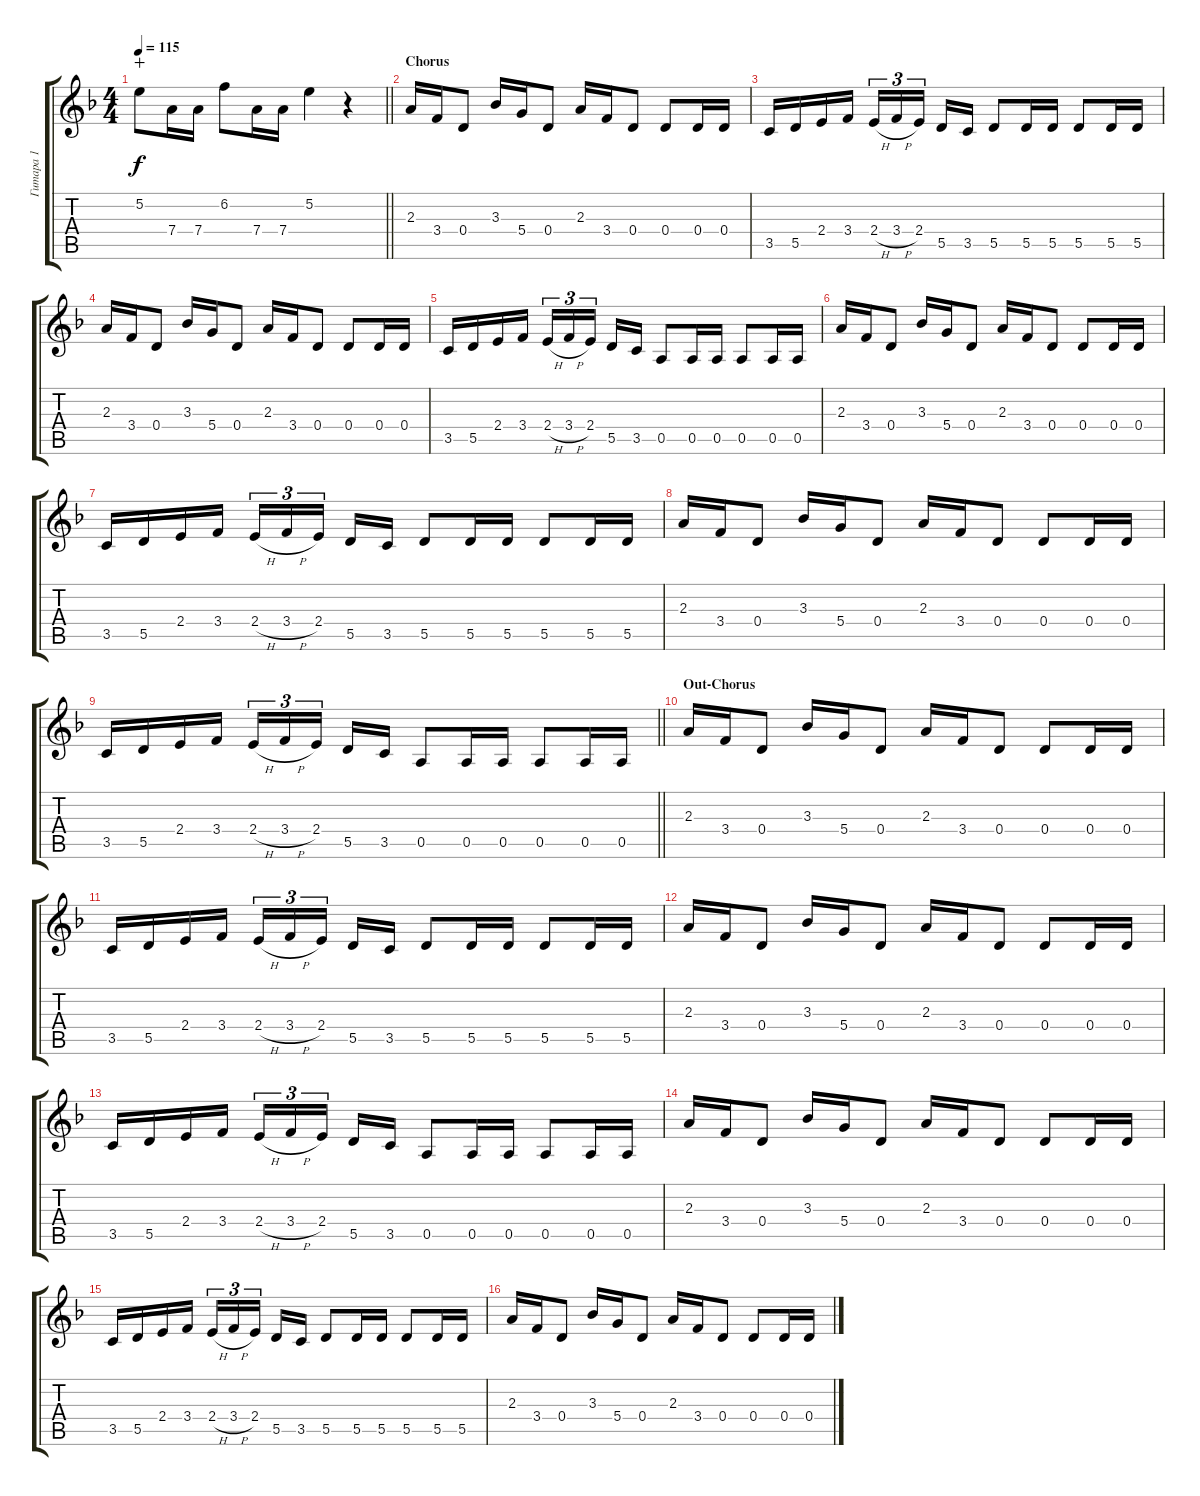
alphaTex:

\track ("Гитара 1" "Гитара 1") {instrument distortionguitar}
\staff {score tabs}
\tuning (E4 B3 G3 D3 A2 E2) {hide}
\ts (4 4)
\tempo 115
\clef g2
\barLineRight lightlight
\ks dminor
5.2.8{dy f wahc} 7.4.16 7.4.16 6.2.8 7.4.16 7.4.16 5.2.4 r.4 |
\section ("" "Chorus")
2.3.16{volume 15} 3.4.16 0.4.8{volume 13} 3.3.16{volume 15} 5.4.16 0.4.8{volume 13} 2.3.16{volume 15} 3.4.16 0.4.8 0.4.8 0.4.16 0.4.16 |
3.5.16 5.5.16 2.4.16 3.4.16 2.4{h}.16{tu (3 2)} 3.4{h}.16{tu (3 2)} 2.4.16{tu (3 2) beam splitsecondary} 5.5.16 3.5.16 5.5.8 5.5.16 5.5.16 5.5.8 5.5.16 5.5.16 |
2.3.16{volume 15} 3.4.16 0.4.8{volume 13} 3.3.16{volume 15} 5.4.16 0.4.8{volume 13} 2.3.16{volume 15} 3.4.16 0.4.8 0.4.8 0.4.16 0.4.16 |
3.5.16 5.5.16 2.4.16 3.4.16 2.4{h}.16{tu (3 2)} 3.4{h}.16{tu (3 2)} 2.4.16{tu (3 2) beam splitsecondary} 5.5.16 3.5.16 0.5.8 0.5.16 0.5.16 0.5.8 0.5.16 0.5.16 |
2.3.16{volume 15} 3.4.16 0.4.8{volume 13} 3.3.16{volume 15} 5.4.16 0.4.8{volume 13} 2.3.16{volume 15} 3.4.16 0.4.8 0.4.8 0.4.16 0.4.16 |
3.5.16 5.5.16 2.4.16 3.4.16 2.4{h}.16{tu (3 2)} 3.4{h}.16{tu (3 2)} 2.4.16{tu (3 2) beam splitsecondary} 5.5.16 3.5.16 5.5.8 5.5.16 5.5.16 5.5.8 5.5.16 5.5.16 |
2.3.16{volume 15} 3.4.16 0.4.8{volume 13} 3.3.16{volume 15} 5.4.16 0.4.8{volume 13} 2.3.16{volume 15} 3.4.16 0.4.8 0.4.8 0.4.16 0.4.16 |
\barLineRight lightlight
3.5.16 5.5.16 2.4.16 3.4.16 2.4{h}.16{tu (3 2)} 3.4{h}.16{tu (3 2)} 2.4.16{tu (3 2) beam splitsecondary} 5.5.16 3.5.16 0.5.8 0.5.16 0.5.16 0.5.8 0.5.16 0.5.16 |
\section ("" "Out-Chorus")
2.3.16{volume 15} 3.4.16 0.4.8{volume 13} 3.3.16{volume 15} 5.4.16 0.4.8{volume 13} 2.3.16{volume 15} 3.4.16 0.4.8{volume 13} 0.4.8 0.4.16 0.4.16 |
3.5.16 5.5.16 2.4.16 3.4.16 2.4{h}.16{tu (3 2)} 3.4{h}.16{tu (3 2)} 2.4.16{tu (3 2) beam splitsecondary} 5.5.16 3.5.16 5.5.8 5.5.16 5.5.16 5.5.8 5.5.16 5.5.16 |
2.3.16{volume 15} 3.4.16 0.4.8{volume 13} 3.3.16{volume 15} 5.4.16 0.4.8{volume 13} 2.3.16{volume 15} 3.4.16 0.4.8{volume 13} 0.4.8 0.4.16 0.4.16 |
3.5.16 5.5.16 2.4.16 3.4.16 2.4{h}.16{tu (3 2)} 3.4{h}.16{tu (3 2)} 2.4.16{tu (3 2) beam splitsecondary} 5.5.16 3.5.16 0.5.8 0.5.16 0.5.16 0.5.8 0.5.16 0.5.16 |
2.3.16{volume 15} 3.4.16 0.4.8{volume 13} 3.3.16{volume 15} 5.4.16 0.4.8{volume 13} 2.3.16{volume 15} 3.4.16 0.4.8{volume 13} 0.4.8 0.4.16 0.4.16 |
3.5.16 5.5.16 2.4.16 3.4.16 2.4{h}.16{tu (3 2)} 3.4{h}.16{tu (3 2)} 2.4.16{tu (3 2) beam splitsecondary} 5.5.16 3.5.16 5.5.8 5.5.16 5.5.16 5.5.8 5.5.16 5.5.16 |
2.3.16{volume 15} 3.4.16 0.4.8{volume 13} 3.3.16{volume 15} 5.4.16 0.4.8{volume 13} 2.3.16{volume 15} 3.4.16 0.4.8{volume 13} 0.4.8 0.4.16 0.4.16
